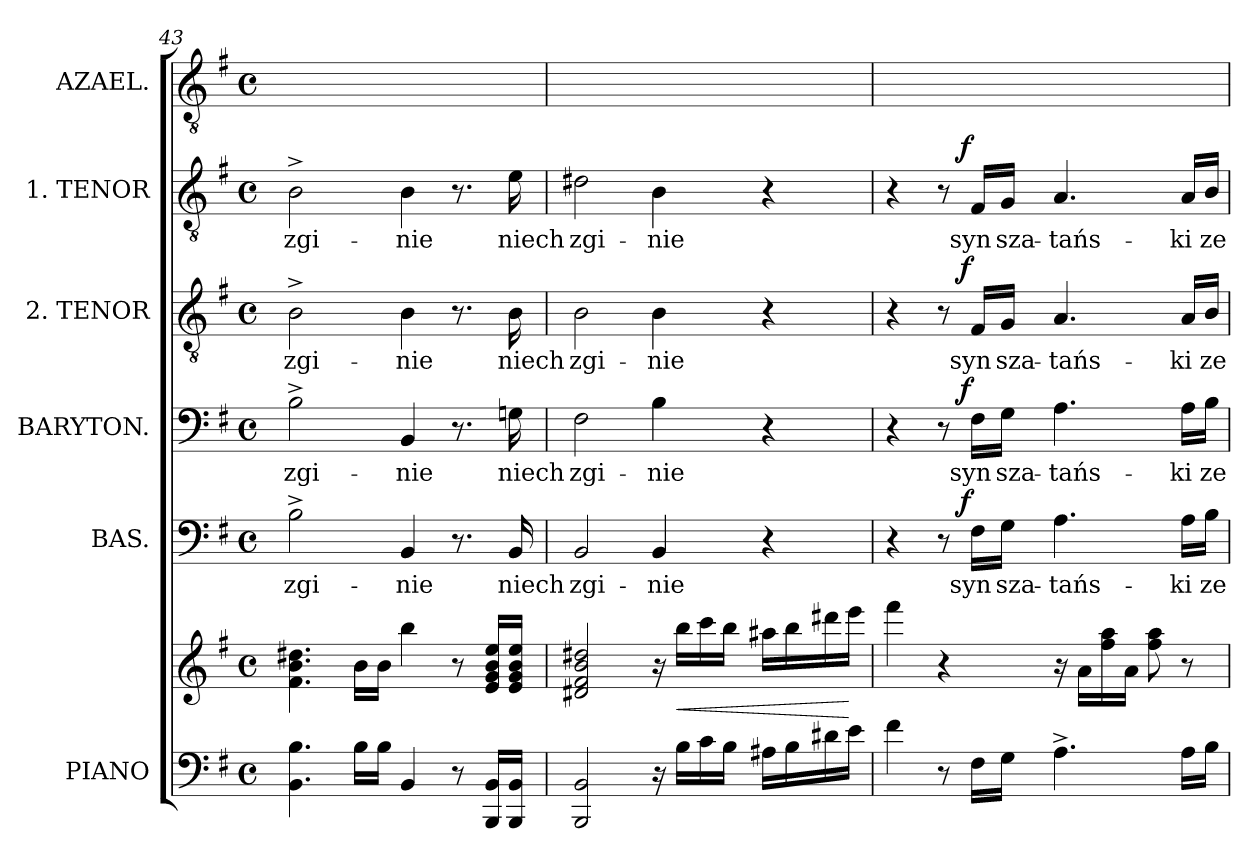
**kern	**kern	**dynam	**kern	**text	**dynam	**kern	**text	**dynam	**kern	**text	**dynam	**kern	**text	**dynam	**kern
*part6	*part6	*part6	*part5	*part5	*part5	*part4	*part4	*part4	*part3	*part3	*part3	*part2	*part2	*part2	*part1
*staff7	*staff6	*staff6/7	*staff5	*staff5	*staff5	*staff4	*staff4	*staff4	*staff3	*staff3	*staff3	*staff2	*staff2	*staff2	*staff1
*I"PIANO	*	*	*I"BAS.	*	*	*I"BARYTON.	*	*	*I"2. TENOR	*	*	*I"1. TENOR	*	*	*I"AZAEL.
*	*	*	*I'B	*	*	*	*	*	*I'T 2	*	*	*I'T 1	*	*	*
*clefF4	*clefG2	*	*clefF4	*	*	*clefF4	*	*	*clefGv2	*	*	*clefGv2	*	*	*clefGv2
*k[f#]	*k[f#]	*	*k[f#]	*	*	*k[f#]	*	*	*k[f#]	*	*	*k[f#]	*	*	*k[f#]
*M4/4	*M4/4	*	*M4/4	*	*	*M4/4	*	*	*M4/4	*	*	*M4/4	*	*	*M4/4
*met(c)	*met(c)	*	*met(c)	*	*	*met(c)	*	*	*met(c)	*	*	*met(c)	*	*	*met(c)
=43	=43	=43	=43	=43	=43	=43	=43	=43	=43	=43	=43	=43	=43	=43	=43
4.BB\ 4.B\	4.f#\ 4.b\ 4.dd#X\	.	2B^<\	zgi-	.	2B^<\	zgi-	.	2B^>\	zgi-	.	2B^>\	zgi-	.	1ryy
16B\LL	16b\LL	.	.	.	.	.	.	.	.	.	.	.	.	.	.
16B\JJ	16b\JJ	.	.	.	.	.	.	.	.	.	.	.	.	.	.
4BB/	4bb\	.	4BB/	-nie	.	4BB/	-nie	.	4B\	-nie	.	4B\	-nie	.	.
8r	8r	.	8.r	.	.	8.r	.	.	8.r	.	.	8.r	.	.	.
16BBB/ 16BB/LL	16e/ 16g/ 16b/ 16ee/LL	.	.	.	.	.	.	.	.	.	.	.	.	.	.
16BBB/ 16BB/JJ	16e/ 16g/ 16b/ 16ee/JJ	.	16BB/	niech	.	16Gn\	niech	.	16B\	niech	.	16e\	niech	.	.
=44	=44	=44	=44	=44	=44	=44	=44	=44	=44	=44	=44	=44	=44	=44	=44
2BBB/ 2BB/	2d#X/ 2f#/ 2b/ 2dd#X/	.	2BB/	zgi-	.	2F#\	zgi-	.	2B\	zgi-	.	2d#X\	zgi-	.	1ryy
16r	16r	.	4BB/	-nie	.	4B\	-nie	.	4B\	-nie	.	4B\	-nie	.	.
16B\LL	16bb\LL	<	.	.	.	.	.	.	.	.	.	.	.	.	.
16c\	16ccc\	.	.	.	.	.	.	.	.	.	.	.	.	.	.
16B\JJ	16bb\JJ	.	.	.	.	.	.	.	.	.	.	.	.	.	.
16A#X\LL	16aa#X\LL	.	4r	.	.	4r	.	.	4r	.	.	4r	.	.	.
16B\	16bb\	.	.	.	.	.	.	.	.	.	.	.	.	.	.
16d#X\	16ddd#X\	.	.	.	.	.	.	.	.	.	.	.	.	.	.
16e\JJ	16eee\JJ	[	.	.	.	.	.	.	.	.	.	.	.	.	.
=45	=45	=45	=45	=45	=45	=45	=45	=45	=45	=45	=45	=45	=45	=45	=45
4f#\	4fff#\	.	4r	.	.	4r	.	.	4r	.	.	4r	.	.	1ryy
8r	4r	.	8r	.	.	8r	.	.	8r	.	.	8r	.	.	.
!	!	!	!	!	!LO:DY:a:rj	!	!	!LO:DY:a:rj	!	!	!LO:DY:a:rj	!	!	!LO:DY:a:rj	!
16F#\LL	.	.	16F#\LL	syn	f	16F#\LL	syn	f	16F#/LL	syn	f	16F#/LL	syn	f	.
16G\JJ	.	.	16G\JJ	sza-	.	16G\JJ	sza-	.	16G/JJ	sza-	.	16G/JJ	sza-	.	.
4.A^\	16r	.	4.A\	-tańs-	.	4.A\	-tańs-	.	4.A/	-tańs-	.	4.A/	-tańs-	.	.
.	16a\LL	.	.	.	.	.	.	.	.	.	.	.	.	.	.
.	16ff#\ 16aa\	.	.	.	.	.	.	.	.	.	.	.	.	.	.
.	16a\JJ	.	.	.	.	.	.	.	.	.	.	.	.	.	.
.	8ff#\ 8aa\	.	.	.	.	.	.	.	.	.	.	.	.	.	.
16A\LL	8r	.	16A\LL	-ki	.	16A\LL	-ki	.	16A/LL	-ki	.	16A/LL	-ki	.	.
16B\JJ	.	.	16B\JJ	ze	.	16B\JJ	ze	.	16B/JJ	ze	.	16B/JJ	ze	.	.
=	=	=	=	=	=	=	=	=	=	=	=	=	=	=	=
*-	*-	*-	*-	*-	*-	*-	*-	*-	*-	*-	*-	*-	*-	*-	*-
